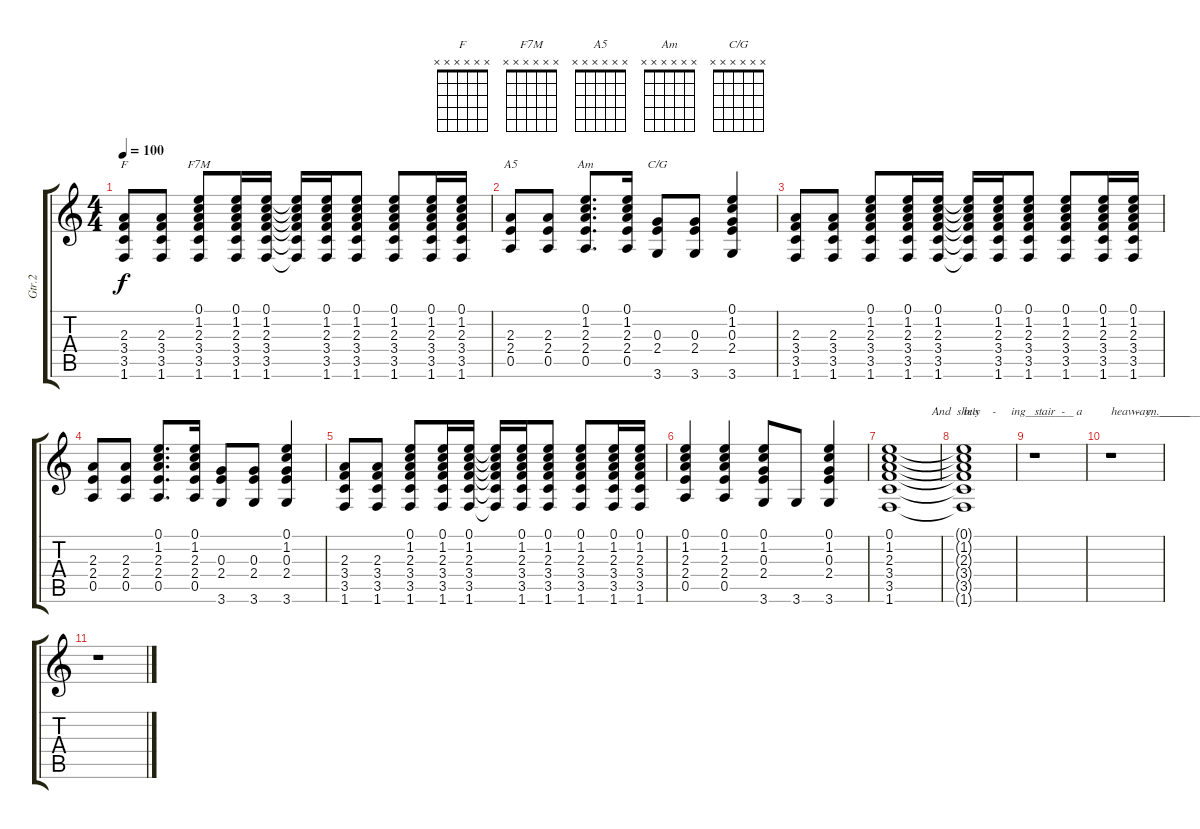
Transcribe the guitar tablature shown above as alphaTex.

\track ("Gtr.2" "Gtr.2") {instrument acousticguitarsteel}
\staff {score tabs}
\tuning (E4 B3 G3 D3 A2 E2) {hide}
\chord ("F" x x x x x x)
\chord ("F7M" x x x x x x)
\chord ("A5" x x x x x x)
\chord ("Am" x x x x x x)
\chord ("C/G" x x x x x x)
\ts (4 4)
\tempo 100
\clef g2
\ks c
(2.3 3.4 3.5 1.6).8{ch "F" dy f} (2.3 3.4 3.5 1.6).8 (0.1 1.2 2.3 3.4 3.5 1.6).8{ch "F7M"} (0.1 1.2 2.3 3.4 3.5 1.6).16 (0.1 1.2 2.3 3.4 3.5 1.6).16 (0.1{t} 1.2{t} 2.3{t} 3.4{t} 3.5{t} 1.6{t}).16 (0.1 1.2 2.3 3.4 3.5 1.6).16 (0.1 1.2 2.3 3.4 3.5 1.6).8 (0.1 1.2 2.3 3.4 3.5 1.6).8 (0.1 1.2 2.3 3.4 3.5 1.6).16 (0.1 1.2 2.3 3.4 3.5 1.6).16 |
(2.3 2.4 0.5).8{ch "A5"} (2.3 2.4 0.5).8 (0.1 1.2 2.3 2.4 0.5).8{d ch "Am"} (0.1 1.2 2.3 2.4 0.5).16 (0.3 2.4 3.6).8{ch "C/G"} (0.3 2.4 3.6).8 (0.1 1.2 0.3 2.4 3.6).4 |
(2.3 3.4 3.5 1.6).8 (2.3 3.4 3.5 1.6).8 (0.1 1.2 2.3 3.4 3.5 1.6).8 (0.1 1.2 2.3 3.4 3.5 1.6).16 (0.1 1.2 2.3 3.4 3.5 1.6).16 (0.1{t} 1.2{t} 2.3{t} 3.4{t} 3.5{t} 1.6{t}).16 (0.1 1.2 2.3 3.4 3.5 1.6).16 (0.1 1.2 2.3 3.4 3.5 1.6).8 (0.1 1.2 2.3 3.4 3.5 1.6).8 (0.1 1.2 2.3 3.4 3.5 1.6).16 (0.1 1.2 2.3 3.4 3.5 1.6).16 |
(2.3 2.4 0.5).8 (2.3 2.4 0.5).8 (0.1 1.2 2.3 2.4 0.5).8{d} (0.1 1.2 2.3 2.4 0.5).16 (0.3 2.4 3.6).8 (0.3 2.4 3.6).8 (0.1 1.2 0.3 2.4 3.6).4 |
(2.3 3.4 3.5 1.6).8 (2.3 3.4 3.5 1.6).8 (0.1 1.2 2.3 3.4 3.5 1.6).8 (0.1 1.2 2.3 3.4 3.5 1.6).16 (0.1 1.2 2.3 3.4 3.5 1.6).16 (0.1{t} 1.2{t} 2.3{t} 3.4{t} 3.5{t} 1.6{t}).16 (0.1 1.2 2.3 3.4 3.5 1.6).16 (0.1 1.2 2.3 3.4 3.5 1.6).8 (0.1 1.2 2.3 3.4 3.5 1.6).8 (0.1 1.2 2.3 3.4 3.5 1.6).16 (0.1 1.2 2.3 3.4 3.5 1.6).16 |
(0.1 1.2 2.3 2.4 0.5).4 (0.1 1.2 2.3 2.4 0.5).4 (0.1 1.2 0.3 2.4 3.6).8 3.6.8 (0.1 1.2 0.3 2.4 3.6).4 |
(0.1 1.2 2.3 3.4 3.5 1.6).1{txt "              And  she's"} |
(0.1{t} 1.2{t} 2.3{t} 3.4{t} 3.5{t} 1.6{t}).1{txt "buy    -     ing________ a"} |
r.1{txt "stair  -                      way_________      to"} |
r.1{txt "heav -  en._____"} |
r.1
